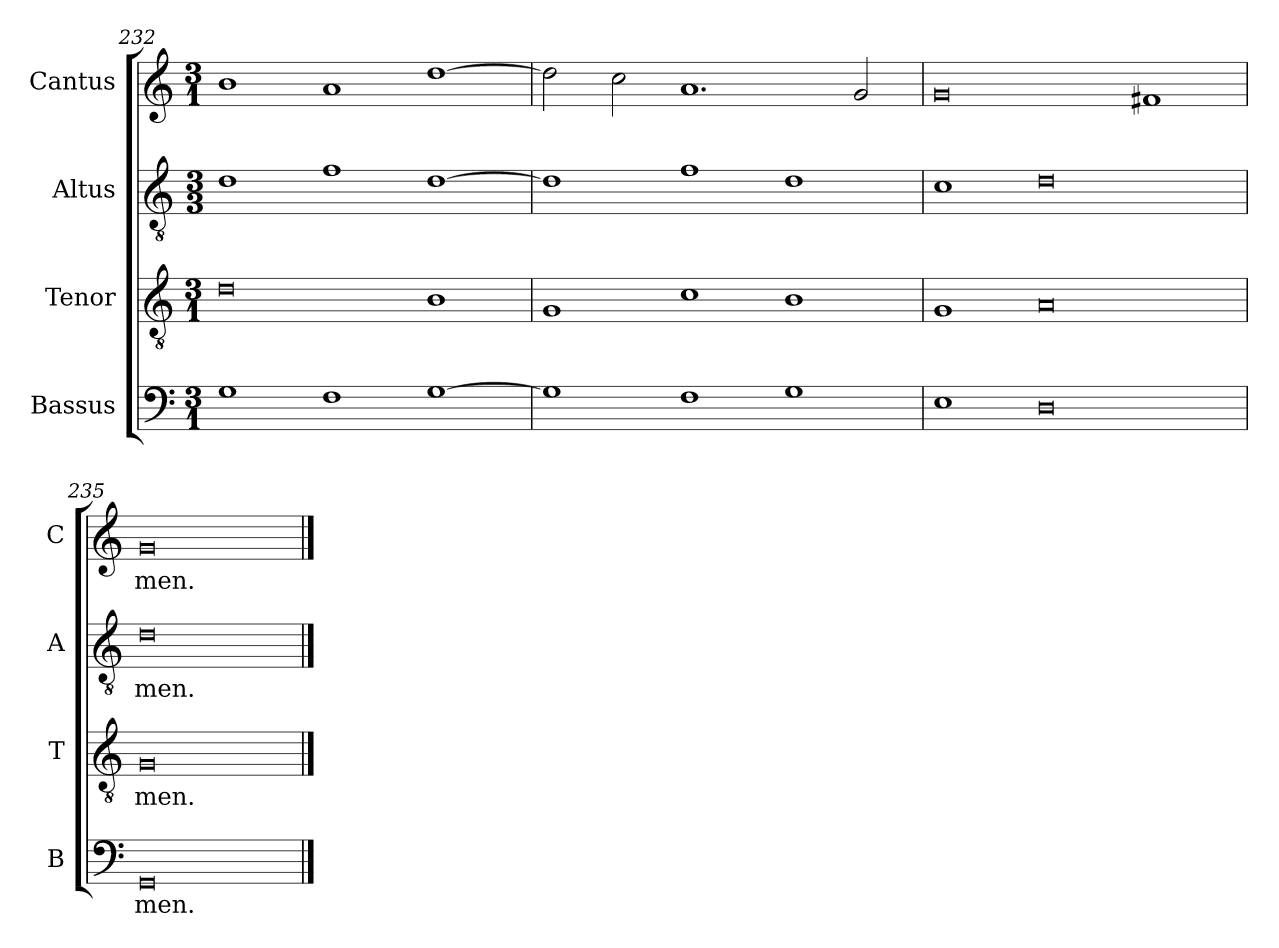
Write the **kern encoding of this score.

**kern	**text	**kern	**text	**kern	**text	**kern	**text
*part4	*part4	*part3	*part3	*part2	*part2	*part1	*part1
*staff4	*staff4	*staff3	*staff3	*staff2	*staff2	*staff1	*staff1
*I"Bassus	*	*I"Tenor	*	*I"Altus	*	*I"Cantus	*
*I'B	*	*I'T	*	*I'A	*	*I'C	*
*clefF4	*	*clefGv2	*	*clefGv2	*	*clefG2	*
*k[]	*	*k[]	*	*k[]	*	*k[]	*
*M3/1	*	*M3/1	*	*M3/3	*	*M3/1	*
=232	=232	=232	=232	=232	=232	=232	=232
1G	.	0d	.	1d	.	1b	.
1F	.	.	.	1f	.	1a	.
[1G	.	1B	.	[1d	.	[1dd	.
=233	=233	=233	=233	=233	=233	=233	=233
1G]	.	1G	.	1d]	.	2dd]	.
.	.	.	.	.	.	2cc	.
1F	.	1c	.	1f	.	1.a	.
1G	.	1B	.	1d	.	.	.
.	.	.	.	.	.	2g	.
=234	=234	=234	=234	=234	=234	=234	=234
1E	.	1G	.	1c	.	0g	.
0D	.	0A	.	0d	.	.	.
.	.	.	.	.	.	1f#X	.
=235	=235	=235	=235	=235	=235	=235	=235
0GG	-men.	0G	-men.	0d	-men.	0g	-men.
==	==	==	==	==	==	==	==
*-	*-	*-	*-	*-	*-	*-	*-
